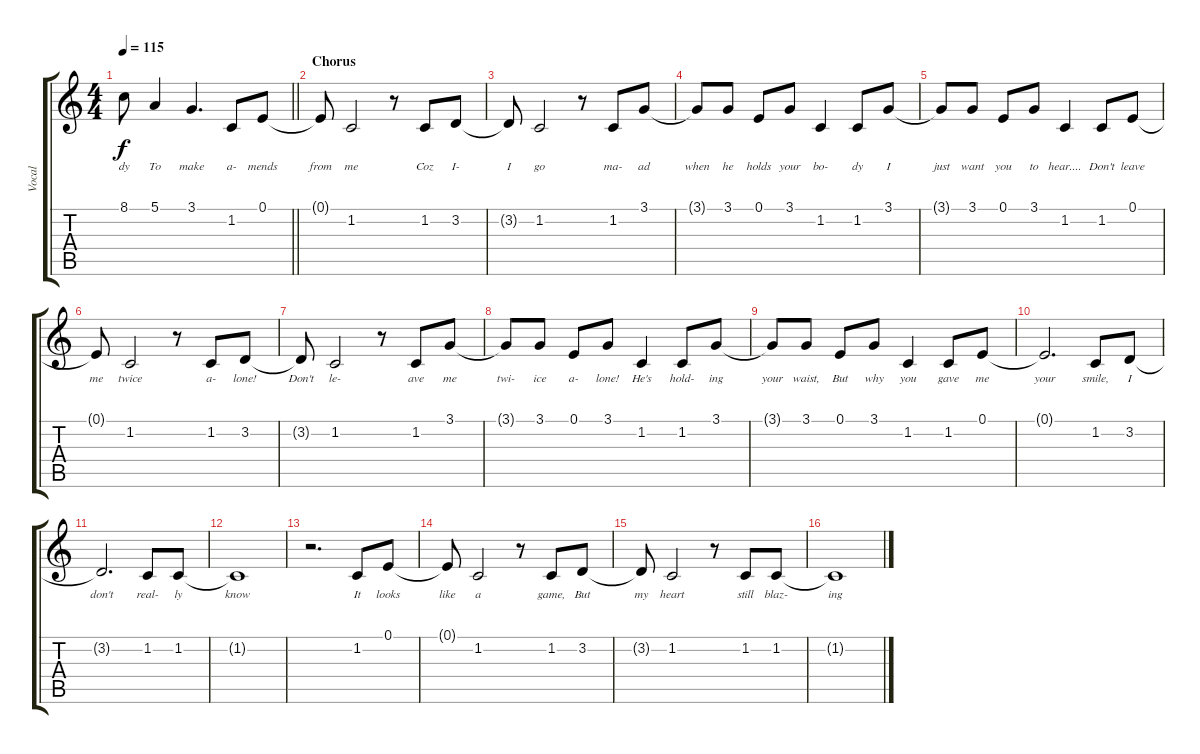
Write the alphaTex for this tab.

\track ("Vocal" "Vocal") {instrument oboe}
\staff {score tabs}
\tuning (E4 B3 G3 D3 A2 E2) {hide}
\ts (4 4)
\tempo 115
\clef g2
\barLineRight lightlight
\ks c
8.1{t}.8{lyrics (0 "dy") lyrics (1 "") lyrics (2 "") lyrics (3 "") lyrics (4 "") dy f} 5.1.4{lyrics (0 "To") lyrics (1 "") lyrics (2 "") lyrics (3 "") lyrics (4 "")} 3.1.4{d lyrics (0 "make") lyrics (1 "") lyrics (2 "") lyrics (3 "") lyrics (4 "")} 1.2.8{lyrics (0 "a-") lyrics (1 "") lyrics (2 "") lyrics (3 "") lyrics (4 "")} 0.1.8{lyrics (0 "mends") lyrics (1 "") lyrics (2 "") lyrics (3 "") lyrics (4 "")} |
\section ("" "Chorus")
0.1{t}.8{lyrics (0 "from") lyrics (1 "") lyrics (2 "") lyrics (3 "") lyrics (4 "")} 1.2.2{lyrics (0 "me") lyrics (1 "") lyrics (2 "") lyrics (3 "") lyrics (4 "")} r.8 1.2.8{lyrics (0 "Coz") lyrics (1 "") lyrics (2 "") lyrics (3 "") lyrics (4 "")} 3.2.8{lyrics (0 "I-") lyrics (1 "") lyrics (2 "") lyrics (3 "") lyrics (4 "")} |
3.2{t}.8{lyrics (0 "I") lyrics (1 "") lyrics (2 "") lyrics (3 "") lyrics (4 "")} 1.2.2{lyrics (0 "go") lyrics (1 "") lyrics (2 "") lyrics (3 "") lyrics (4 "")} r.8 1.2.8{lyrics (0 "ma-") lyrics (1 "") lyrics (2 "") lyrics (3 "") lyrics (4 "")} 3.1.8{lyrics (0 "ad") lyrics (1 "") lyrics (2 "") lyrics (3 "") lyrics (4 "")} |
3.1{t}.8{lyrics (0 "when") lyrics (1 "") lyrics (2 "") lyrics (3 "") lyrics (4 "")} 3.1.8{lyrics (0 "he") lyrics (1 "") lyrics (2 "") lyrics (3 "") lyrics (4 "")} 0.1.8{lyrics (0 "holds") lyrics (1 "") lyrics (2 "") lyrics (3 "") lyrics (4 "")} 3.1.8{lyrics (0 "your") lyrics (1 "") lyrics (2 "") lyrics (3 "") lyrics (4 "")} 1.2.4{lyrics (0 "bo-") lyrics (1 "") lyrics (2 "") lyrics (3 "") lyrics (4 "")} 1.2.8{lyrics (0 "dy") lyrics (1 "") lyrics (2 "") lyrics (3 "") lyrics (4 "")} 3.1.8{lyrics (0 "I") lyrics (1 "") lyrics (2 "") lyrics (3 "") lyrics (4 "")} |
3.1{t}.8{lyrics (0 "just") lyrics (1 "") lyrics (2 "") lyrics (3 "") lyrics (4 "")} 3.1.8{lyrics (0 "want") lyrics (1 "") lyrics (2 "") lyrics (3 "") lyrics (4 "")} 0.1.8{lyrics (0 "you") lyrics (1 "") lyrics (2 "") lyrics (3 "") lyrics (4 "")} 3.1.8{lyrics (0 "to") lyrics (1 "") lyrics (2 "") lyrics (3 "") lyrics (4 "")} 1.2.4{lyrics (0 "hear....") lyrics (1 "") lyrics (2 "") lyrics (3 "") lyrics (4 "")} 1.2.8{lyrics (0 "Don't") lyrics (1 "") lyrics (2 "") lyrics (3 "") lyrics (4 "")} 0.1.8{lyrics (0 "leave") lyrics (1 "") lyrics (2 "") lyrics (3 "") lyrics (4 "")} |
0.1{t}.8{lyrics (0 "me") lyrics (1 "") lyrics (2 "") lyrics (3 "") lyrics (4 "")} 1.2.2{lyrics (0 "twice") lyrics (1 "") lyrics (2 "") lyrics (3 "") lyrics (4 "")} r.8 1.2.8{lyrics (0 "a-") lyrics (1 "") lyrics (2 "") lyrics (3 "") lyrics (4 "")} 3.2.8{lyrics (0 "lone!") lyrics (1 "") lyrics (2 "") lyrics (3 "") lyrics (4 "")} |
3.2{t}.8{lyrics (0 "Don't") lyrics (1 "") lyrics (2 "") lyrics (3 "") lyrics (4 "")} 1.2.2{lyrics (0 "le-") lyrics (1 "") lyrics (2 "") lyrics (3 "") lyrics (4 "")} r.8 1.2.8{lyrics (0 "ave") lyrics (1 "") lyrics (2 "") lyrics (3 "") lyrics (4 "")} 3.1.8{lyrics (0 "me") lyrics (1 "") lyrics (2 "") lyrics (3 "") lyrics (4 "")} |
3.1{t}.8{lyrics (0 "twi-") lyrics (1 "") lyrics (2 "") lyrics (3 "") lyrics (4 "")} 3.1.8{lyrics (0 "ice") lyrics (1 "") lyrics (2 "") lyrics (3 "") lyrics (4 "")} 0.1.8{lyrics (0 "a-") lyrics (1 "") lyrics (2 "") lyrics (3 "") lyrics (4 "")} 3.1.8{lyrics (0 "lone!") lyrics (1 "") lyrics (2 "") lyrics (3 "") lyrics (4 "")} 1.2.4{lyrics (0 "He's") lyrics (1 "") lyrics (2 "") lyrics (3 "") lyrics (4 "")} 1.2.8{lyrics (0 "hold-") lyrics (1 "") lyrics (2 "") lyrics (3 "") lyrics (4 "")} 3.1.8{lyrics (0 "ing") lyrics (1 "") lyrics (2 "") lyrics (3 "") lyrics (4 "")} |
3.1{t}.8{lyrics (0 "your") lyrics (1 "") lyrics (2 "") lyrics (3 "") lyrics (4 "")} 3.1.8{lyrics (0 "waist,") lyrics (1 "") lyrics (2 "") lyrics (3 "") lyrics (4 "")} 0.1.8{lyrics (0 "But") lyrics (1 "") lyrics (2 "") lyrics (3 "") lyrics (4 "")} 3.1.8{lyrics (0 "why") lyrics (1 "") lyrics (2 "") lyrics (3 "") lyrics (4 "")} 1.2.4{lyrics (0 "you") lyrics (1 "") lyrics (2 "") lyrics (3 "") lyrics (4 "")} 1.2.8{lyrics (0 "gave") lyrics (1 "") lyrics (2 "") lyrics (3 "") lyrics (4 "")} 0.1.8{lyrics (0 "me") lyrics (1 "") lyrics (2 "") lyrics (3 "") lyrics (4 "")} |
0.1{t}.2{d lyrics (0 "your") lyrics (1 "") lyrics (2 "") lyrics (3 "") lyrics (4 "")} 1.2.8{lyrics (0 "smile,") lyrics (1 "") lyrics (2 "") lyrics (3 "") lyrics (4 "")} 3.2.8{lyrics (0 "I") lyrics (1 "") lyrics (2 "") lyrics (3 "") lyrics (4 "")} |
3.2{t}.2{d lyrics (0 "don't") lyrics (1 "") lyrics (2 "") lyrics (3 "") lyrics (4 "")} 1.2.8{lyrics (0 "real-") lyrics (1 "") lyrics (2 "") lyrics (3 "") lyrics (4 "")} 1.2.8{lyrics (0 "ly") lyrics (1 "") lyrics (2 "") lyrics (3 "") lyrics (4 "")} |
1.2{t}.1{lyrics (0 "know") lyrics (1 "") lyrics (2 "") lyrics (3 "") lyrics (4 "")} |
r.2{d} 1.2.8{lyrics (0 "It") lyrics (1 "") lyrics (2 "") lyrics (3 "") lyrics (4 "")} 0.1.8{lyrics (0 "looks") lyrics (1 "") lyrics (2 "") lyrics (3 "") lyrics (4 "")} |
0.1{t}.8{lyrics (0 "like") lyrics (1 "") lyrics (2 "") lyrics (3 "") lyrics (4 "")} 1.2.2{lyrics (0 "a") lyrics (1 "") lyrics (2 "") lyrics (3 "") lyrics (4 "")} r.8 1.2.8{lyrics (0 "game,") lyrics (1 "") lyrics (2 "") lyrics (3 "") lyrics (4 "")} 3.2.8{lyrics (0 "But") lyrics (1 "") lyrics (2 "") lyrics (3 "") lyrics (4 "")} |
3.2{t}.8{lyrics (0 "my") lyrics (1 "") lyrics (2 "") lyrics (3 "") lyrics (4 "")} 1.2.2{lyrics (0 "heart") lyrics (1 "") lyrics (2 "") lyrics (3 "") lyrics (4 "")} r.8 1.2.8{lyrics (0 "still") lyrics (1 "") lyrics (2 "") lyrics (3 "") lyrics (4 "")} 1.2.8{lyrics (0 "blaz-") lyrics (1 "") lyrics (2 "") lyrics (3 "") lyrics (4 "")} |
1.2{t}.1{lyrics (0 "ing") lyrics (1 "") lyrics (2 "") lyrics (3 "") lyrics (4 "")}
